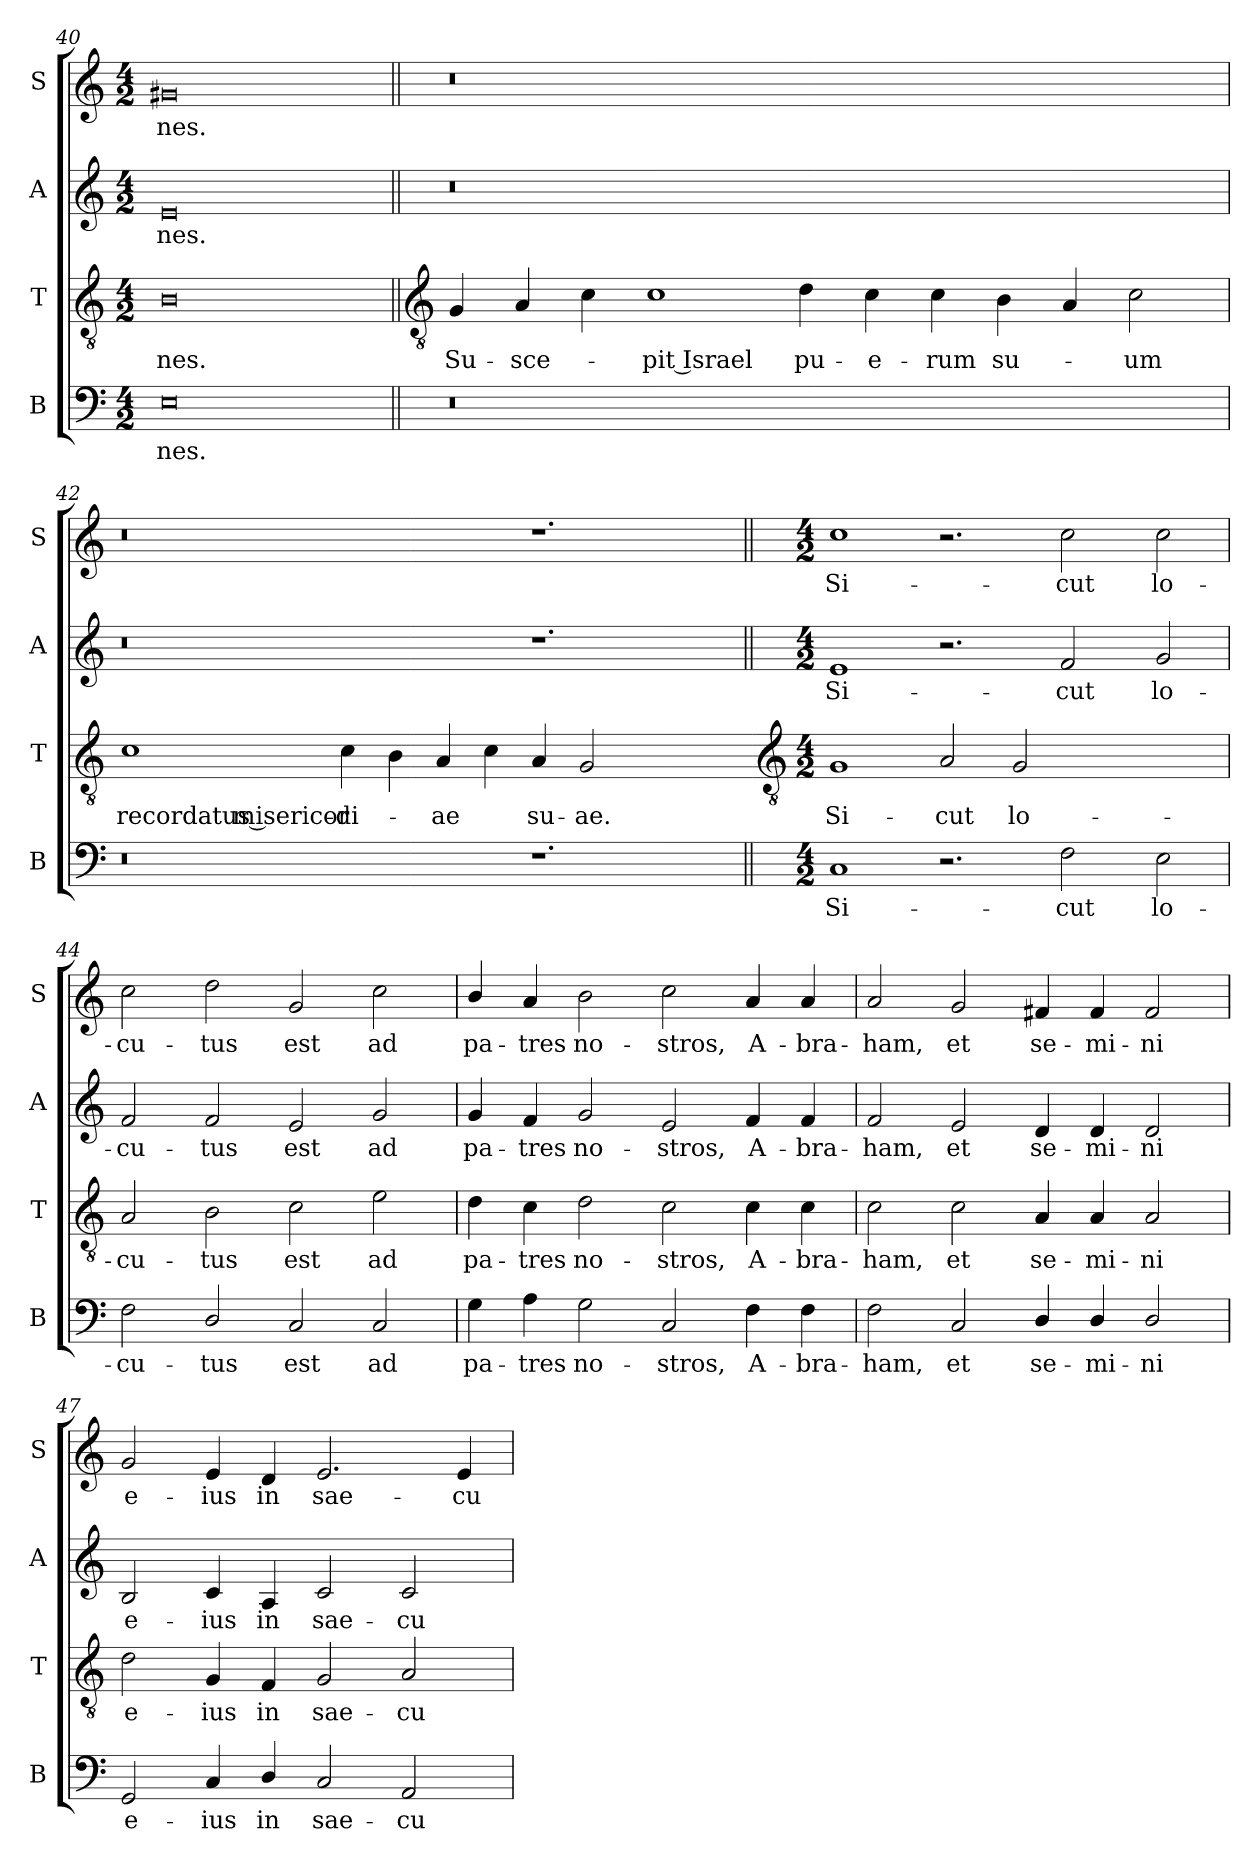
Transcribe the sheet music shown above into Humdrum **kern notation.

**kern	**text	**kern	**text	**kern	**text	**kern	**text
*part4	*part4	*part3	*part3	*part2	*part2	*part1	*part1
*staff4	*staff4	*staff3	*staff3	*staff2	*staff2	*staff1	*staff1
*I"B	*	*I"T	*	*I"A	*	*I"S	*
*I'B	*	*I'T	*	*I'A	*	*I'S	*
*clefF4	*	*clefGv2	*	*clefG2	*	*clefG2	*
*k[]	*	*k[]	*	*k[]	*	*k[]	*
*C:	*	*C:	*	*C:	*	*C:	*
*M4/2	*	*M4/2	*	*M4/2	*	*M4/2	*
=40	=40	=40	=40	=40	=40	=40	=40
!	!LO:LY:b	!	!LO:LY:b	!	!LO:LY:b	!	!LO:LY:b
0E	-nes.	0B	-nes.	0e	-nes.	0g#X	-nes.
!!LO:LB:g=z
=41||	=41||	=41||	=41||	=41||	=41||	=41||	=41||
*	*	*clefGv2	*	*	*	*	*
!	!	!	!LO:LY:b	!	!	!	!
0r	.	4G	Su-	0r	.	0r	.
!	!	!	!LO:LY:b	!	!	!	!
.	.	4A	-sce-	.	.	.	.
.	.	4c	.	.	.	.	.
!	!	!	!LO:LY:b	!	!	!	!
.	.	1c	pit Israel	.	.	.	.
!	!	!	!LO:LY:b	!	!	!	!
.	.	4d	pu-	.	.	.	.
!	!	!	!LO:LY:b	!	!	!	!
1.ryy	.	4c	-e-	1.ryy	.	1.ryy	.
!	!	!	!LO:LY:b	!	!	!	!
.	.	4c	-rum	.	.	.	.
!	!	!	!LO:LY:b	!	!	!	!
.	.	4B	su-	.	.	.	.
.	.	4A	.	.	.	.	.
!	!	!	!LO:LY:b	!	!	!	!
.	.	2c	um	.	.	.	.
=42	=42	=42	=42	=42	=42	=42	=42
!	!	!	!LO:LY:b	!	!	!	!
0r	.	1c	recordatus misericor-	0r	.	0r	.
!	!	!	!LO:LY:b	!	!	!	!
.	.	4c	-di-	.	.	.	.
.	.	4B	.	.	.	.	.
!	!	!	!LO:LY:b	!	!	!	!
.	.	4A	ae	.	.	.	.
.	.	4c	.	.	.	.	.
!	!	!	!LO:LY:b	!	!	!	!
1.r	.	4A	su-	1.r	.	1.r	.
!	!	!	!LO:LY:b	!	!	!	!
.	.	2G	-ae.	.	.	.	.
.	.	2.ryy	.	.	.	.	.
!!LO:LB:g=z
=43||	=43||	=43-	=43||	=43||	=43||	=43||	=43||
*	*	*clefGv2	*	*	*	*	*
*k[]	*	*	*	*k[]	*	*k[]	*
*C:	*	*	*	*C:	*	*C:	*
*M4/2	*	*M4/2	*	*M4/2	*	*M4/2	*
!	!LO:LY:b	!	!LO:LY:b	!	!LO:LY:b	!	!LO:LY:b
1C	Si-	1G	Si-	1e	Si-	1cc	Si-
!	!	!	!LO:LY:b	!	!	!	!
2.r	.	2A	-cut	2.r	.	2.r	.
!	!	!	!LO:LY:b	!	!	!	!
.	.	2G	lo-	.	.	.	.
!	!LO:LY:b	!	!	!	!LO:LY:b	!	!LO:LY:b
2F	-cut	.	.	2f	-cut	2cc	-cut
.	.	2.ryy	.	.	.	.	.
!	!LO:LY:b	!	!	!	!LO:LY:b	!	!LO:LY:b
2E	lo-	.	.	2g	lo-	2cc	lo-
=44	=44	=44	=44	=44	=44	=44	=44
!	!LO:LY:b	!	!LO:LY:b	!	!LO:LY:b	!	!LO:LY:b
2F	-cu-	2A	-cu-	2f	-cu-	2cc	-cu-
!	!LO:LY:b	!	!LO:LY:b	!	!LO:LY:b	!	!LO:LY:b
2D/	-tus	2B	-tus	2f	-tus	2dd	-tus
!	!LO:LY:b	!	!LO:LY:b	!	!LO:LY:b	!	!LO:LY:b
2C	est	2c	est	2e	est	2g	est
!	!LO:LY:b	!	!LO:LY:b	!	!LO:LY:b	!	!LO:LY:b
2C	ad	2e	ad	2g	ad	2cc	ad
=45	=45	=45	=45	=45	=45	=45	=45
!	!LO:LY:b	!	!LO:LY:b	!	!LO:LY:b	!	!LO:LY:b
4G	pa-	4d	pa-	4g	pa-	4b/	pa-
!	!LO:LY:b	!	!LO:LY:b	!	!LO:LY:b	!	!LO:LY:b
4A	-tres	4c	-tres	4f	-tres	4a	-tres
!	!LO:LY:b	!	!LO:LY:b	!	!LO:LY:b	!	!LO:LY:b
2G	no-	2d	no-	2g	no-	2b	no-
!	!LO:LY:b	!	!LO:LY:b	!	!LO:LY:b	!	!LO:LY:b
2C	-stros,	2c	-stros,	2e	-stros,	2cc	-stros,
!	!LO:LY:b	!	!LO:LY:b	!	!LO:LY:b	!	!LO:LY:b
4F	A-	4c	A-	4f	A-	4a	A-
!	!LO:LY:b	!	!LO:LY:b	!	!LO:LY:b	!	!LO:LY:b
4F	-bra-	4c	-bra-	4f	-bra-	4a	-bra-
=46	=46	=46	=46	=46	=46	=46	=46
!	!LO:LY:b	!	!LO:LY:b	!	!LO:LY:b	!	!LO:LY:b
2F	-ham,	2c	-ham,	2f	-ham,	2a	-ham,
!	!LO:LY:b	!	!LO:LY:b	!	!LO:LY:b	!	!LO:LY:b
2C	et	2c	et	2e	et	2g	et
!	!LO:LY:b	!	!LO:LY:b	!	!LO:LY:b	!	!LO:LY:b
4D/	se-	4A	se-	4d	se-	4f#X	se-
!	!LO:LY:b	!	!LO:LY:b	!	!LO:LY:b	!	!LO:LY:b
4D/	-mi-	4A	-mi-	4d	-mi-	4f#	-mi-
!	!LO:LY:b	!	!LO:LY:b	!	!LO:LY:b	!	!LO:LY:b
2D/	-ni	2A	-ni	2d	-ni	2f#	-ni
=47	=47	=47	=47	=47	=47	=47	=47
!	!LO:LY:b	!	!LO:LY:b	!	!LO:LY:b	!	!LO:LY:b
2GG	e-	2d	e-	2B	e-	2g	e-
!	!LO:LY:b	!	!LO:LY:b	!	!LO:LY:b	!	!LO:LY:b
4C	-ius	4G	-ius	4c	-ius	4e	-ius
!	!LO:LY:b	!	!LO:LY:b	!	!LO:LY:b	!	!LO:LY:b
4D/	in	4F	in	4A	in	4d	in
!	!LO:LY:b	!	!LO:LY:b	!	!LO:LY:b	!	!LO:LY:b
2C	sae-	2G	sae-	2c	sae-	2.e	sae-
!	!LO:LY:b	!	!LO:LY:b	!	!LO:LY:b	!	!
2AA	-cu-	2A	-cu-	2c	-cu-	.	.
!	!	!	!	!	!	!	!LO:LY:b
.	.	.	.	.	.	4e	-cu-
=	=	=	=	=	=	=	=
*-	*-	*-	*-	*-	*-	*-	*-
